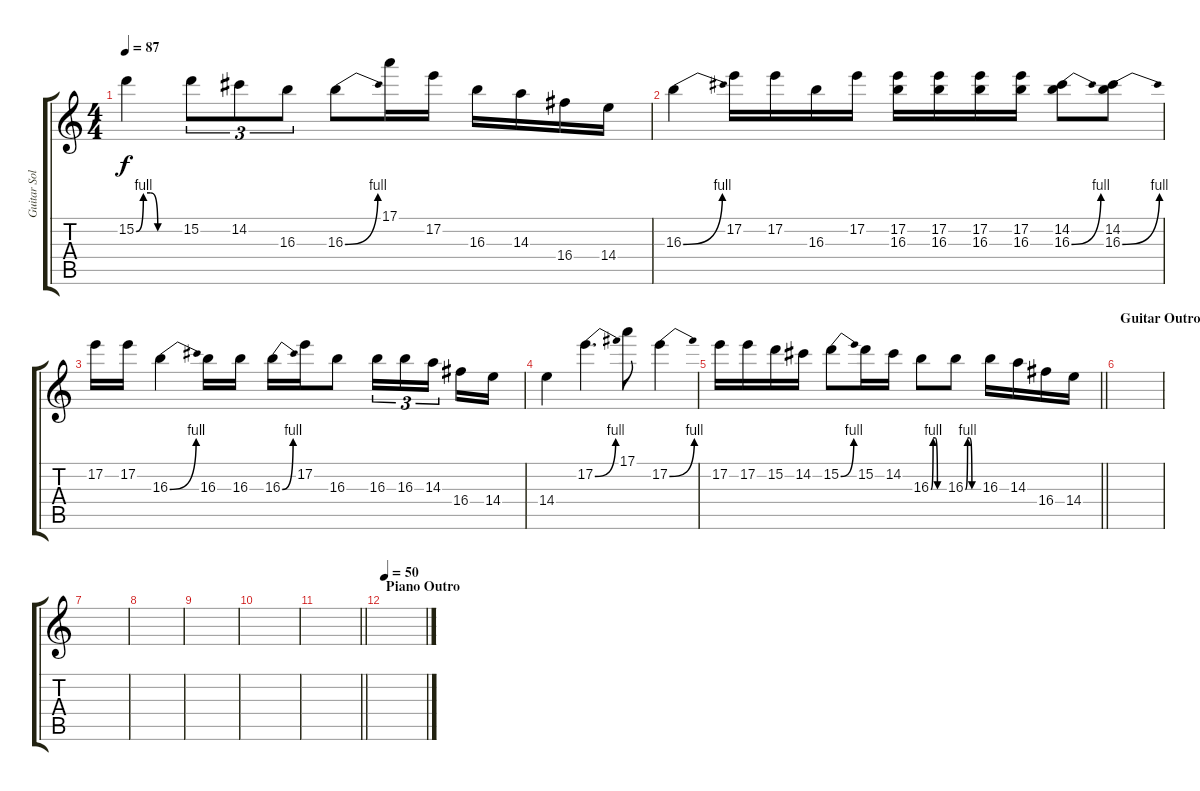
\track ("Guitar Solo" "Guitar Sol") {instrument overdrivenguitar}
\staff {score tabs}
\tuning (E4 B3 G3 D3 A2 E2) {hide}
\ts (4 4)
\tempo 87
\clef g2
\ks c
15.2{be (custom 0 0 10 4 20 4 30 0 60 0)}.4{dy f} 15.2.8{tu (3 2)} 14.2.8{tu (3 2)} 16.3.8{tu (3 2)} 16.3{be (bend 0 0 60 4)}.8 17.1.16 17.2.16 16.3.16 14.3.16 16.4.16 14.4.16 |
16.3{be (bend 0 0 60 4)}.4 17.2.16 17.2.16 16.3.16 17.2.16 (17.2 16.3).16 (17.2 16.3).16 (17.2 16.3).16 (17.2 16.3).16 (14.2 16.3{be (bend 0 0 60 4)}).8 (14.2 16.3{be (bend 0 0 60 4)}).8 |
17.2.16 17.2.16 16.3{be (bend 0 0 60 4)}.4 16.3.16 16.3.16 16.3{be (bend 0 0 60 4)}.16 17.2.16 16.3.8 16.3.16{tu (3 2)} 16.3.16{tu (3 2)} 14.3.16{tu (3 2) beam splitsecondary} 16.4.16 14.4.16 |
14.4.4 17.2{be (bend 0 0 60 4)}.4{d} 17.1.8 17.2{be (bend 0 0 60 4)}.4 |
\barLineRight lightlight
17.2.16 17.2.16 15.2.16 14.2.16 15.2{be (bend 0 0 60 4)}.8 15.2.16 14.2.16 16.3{be (custom 0 0 10 4 20 4 30 0 60 0)}.8 16.3{be (custom 0 0 10 4 20 4 30 0 60 0)}.8 16.3.16 14.3.16 16.4.16 14.4.16 |
\section ("" "Guitar Outro")
|
|
|
|
|
\barLineRight lightlight
|
\section ("" "Piano Outro")
\tempo 50
